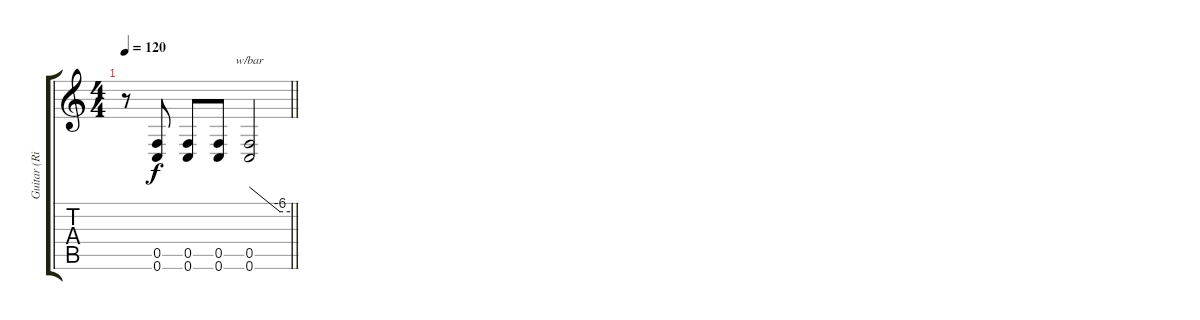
\track ("Guitar (Right) - Josh Hamandez" "Guitar (Ri") {instrument distortionguitar}
\staff {score tabs}
\tuning (C4 G3 Eb3 Bb2 F2 C2) {hide}
\ts (4 4)
\tempo 120
\clef g2
\barLineRight lightlight
\ks c
r.8{dy f} (0.5 0.6).8 (0.5 0.6).8 (0.5 0.6).8 (0.5 0.6).2{tbe (custom default 0 0 45 -24 60 -24)}
